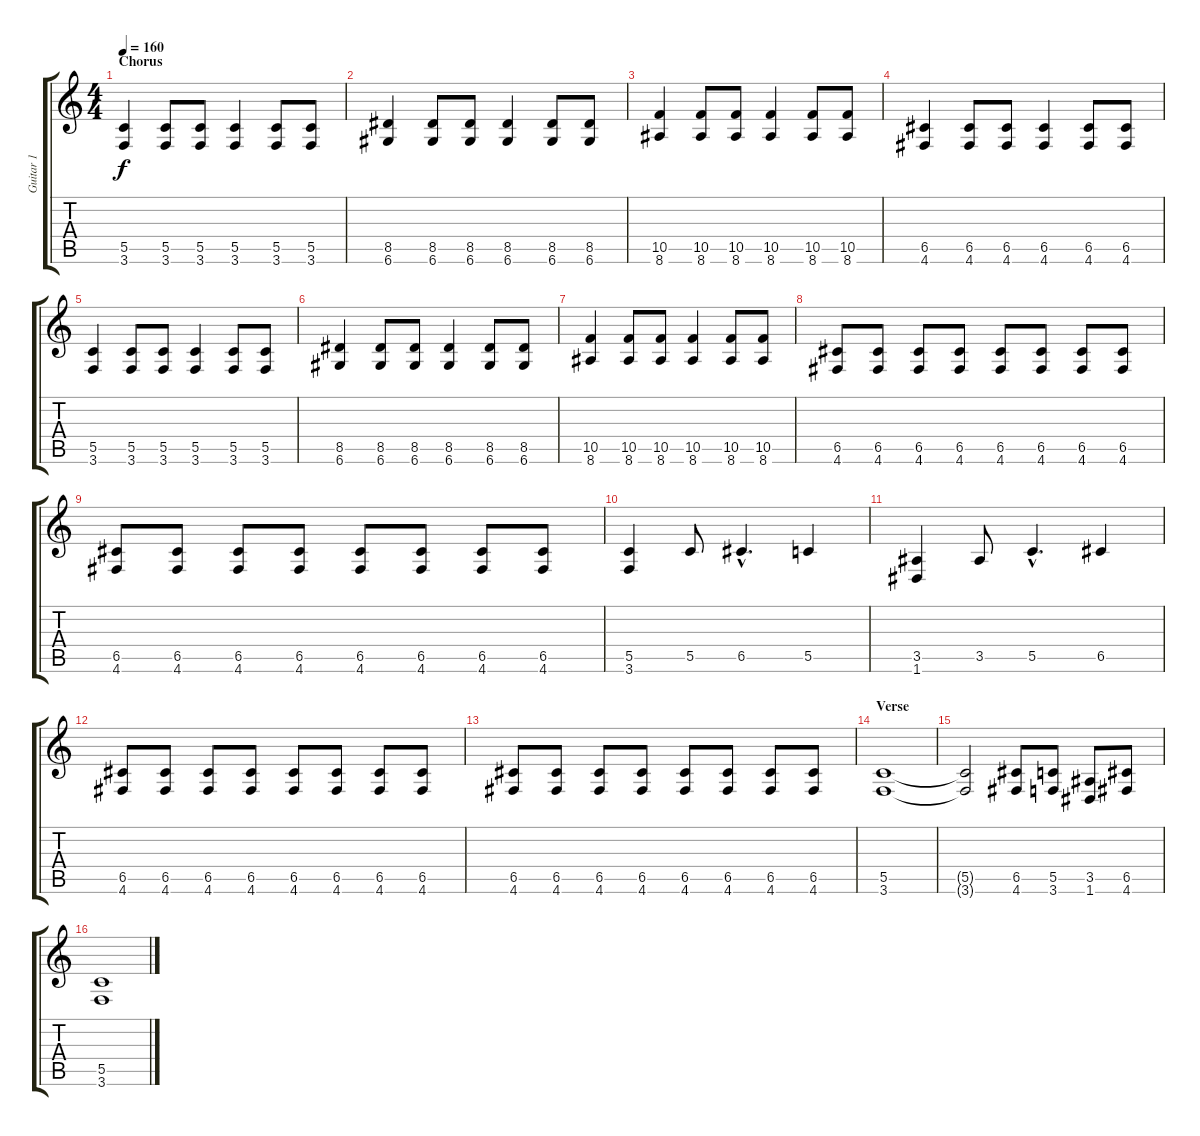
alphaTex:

\track ("Guitar 1" "Guitar 1") {instrument distortionguitar}
\staff {score tabs}
\tuning (D4 Ab3 F3 C3 G2 D2) {hide}
\ts (4 4)
\section ("" "Chorus")
\tempo 160
\clef g2
\ks c
(5.5 3.6).4{dy f} (5.5 3.6).8 (5.5 3.6).8 (5.5 3.6).4 (5.5 3.6).8 (5.5 3.6).8 |
(8.5 6.6).4 (8.5 6.6).8 (8.5 6.6).8 (8.5 6.6).4 (8.5 6.6).8 (8.5 6.6).8 |
(10.5 8.6).4 (10.5 8.6).8 (10.5 8.6).8 (10.5 8.6).4 (10.5 8.6).8 (10.5 8.6).8 |
(6.5 4.6).4 (6.5 4.6).8 (6.5 4.6).8 (6.5 4.6).4 (6.5 4.6).8 (6.5 4.6).8 |
(5.5 3.6).4 (5.5 3.6).8 (5.5 3.6).8 (5.5 3.6).4 (5.5 3.6).8 (5.5 3.6).8 |
(8.5 6.6).4 (8.5 6.6).8 (8.5 6.6).8 (8.5 6.6).4 (8.5 6.6).8 (8.5 6.6).8 |
(10.5 8.6).4 (10.5 8.6).8 (10.5 8.6).8 (10.5 8.6).4 (10.5 8.6).8 (10.5 8.6).8 |
(6.5 4.6).8 (6.5 4.6).8 (6.5 4.6).8 (6.5 4.6).8 (6.5 4.6).8 (6.5 4.6).8 (6.5 4.6).8 (6.5 4.6).8 |
(6.5 4.6).8 (6.5 4.6).8 (6.5 4.6).8 (6.5 4.6).8 (6.5 4.6).8 (6.5 4.6).8 (6.5 4.6).8 (6.5 4.6).8 |
(5.5 3.6).4 5.5.8 6.5{hac}.4{d} 5.5.4 |
(3.5 1.6).4 3.5.8 5.5{hac}.4{d} 6.5.4 |
(6.5 4.6).8 (6.5 4.6).8 (6.5 4.6).8 (6.5 4.6).8 (6.5 4.6).8 (6.5 4.6).8 (6.5 4.6).8 (6.5 4.6).8 |
(6.5 4.6).8 (6.5 4.6).8 (6.5 4.6).8 (6.5 4.6).8 (6.5 4.6).8 (6.5 4.6).8 (6.5 4.6).8 (6.5 4.6).8 |
\section ("" "Verse")
(5.5 3.6).1 |
(5.5{t} 3.6{t}).2 (6.5 4.6).8 (5.5 3.6).8 (3.5 1.6).8 (6.5 4.6).8 |
(5.5 3.6).1
